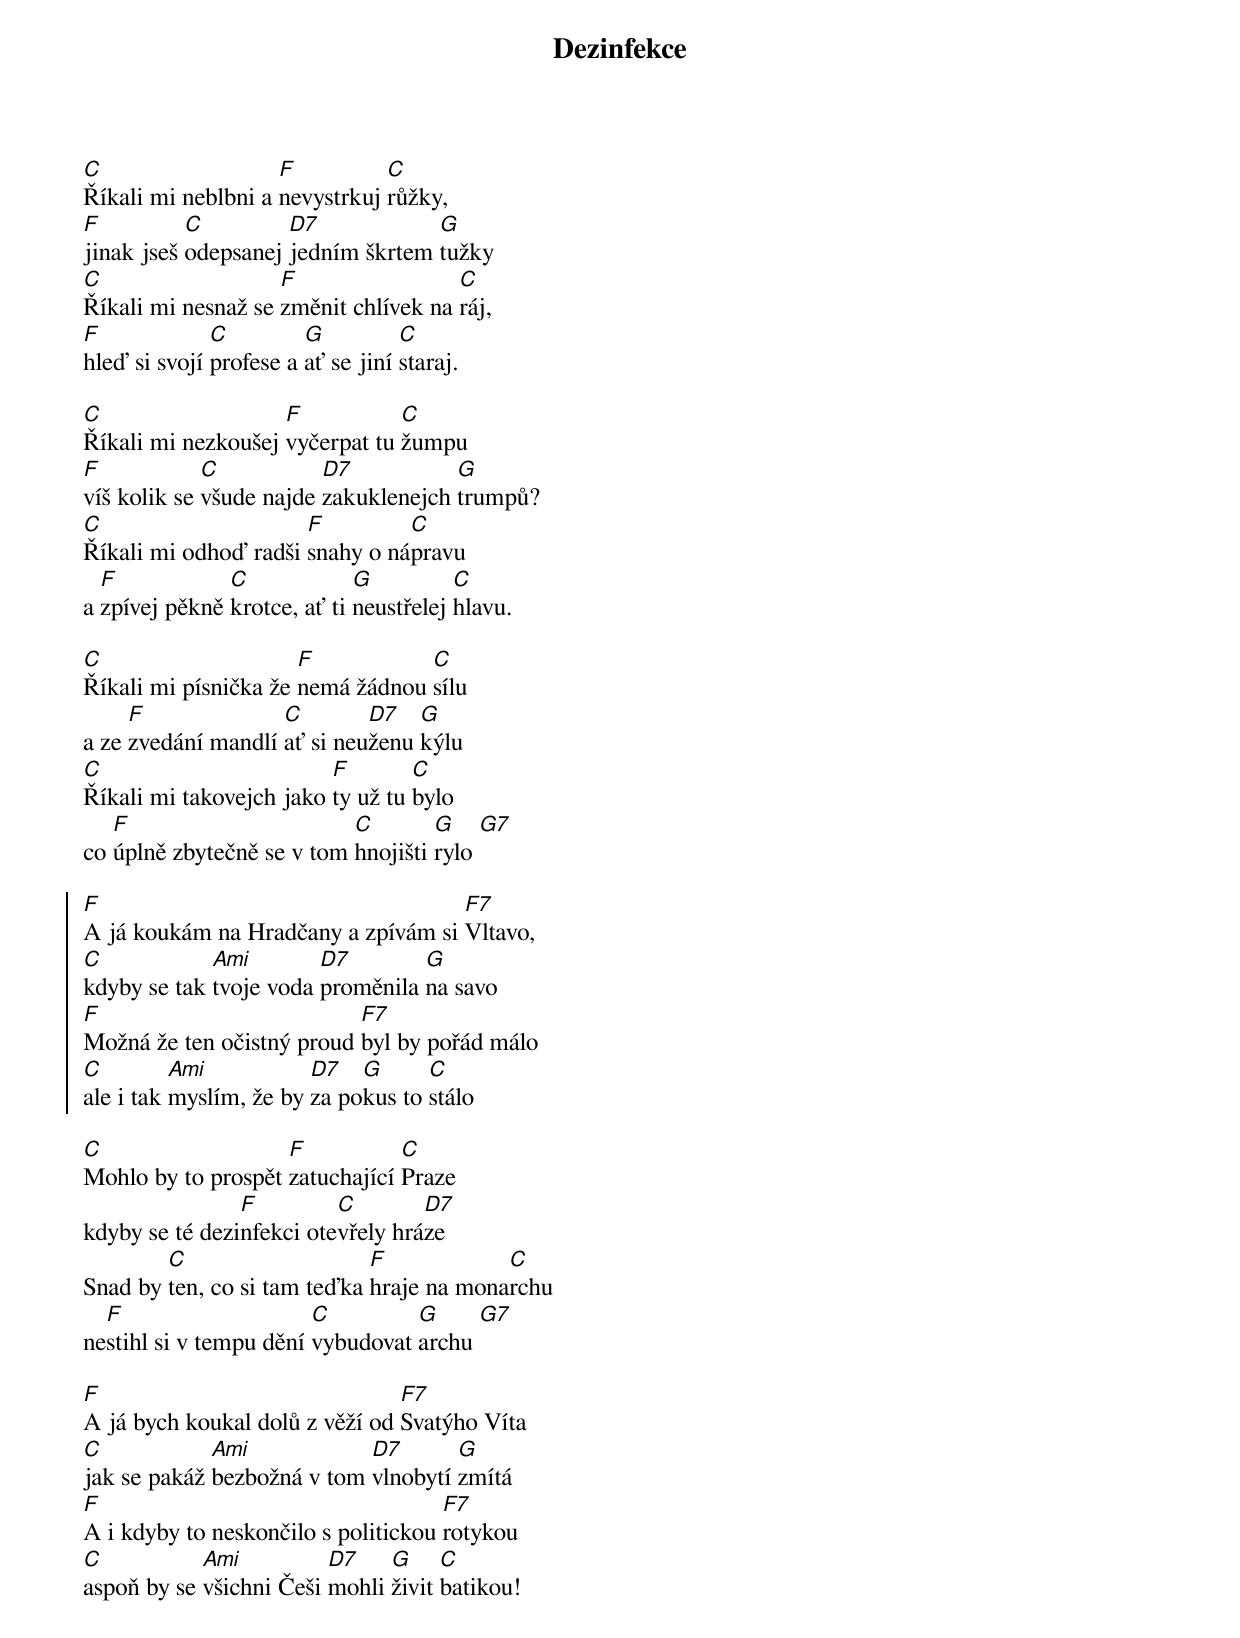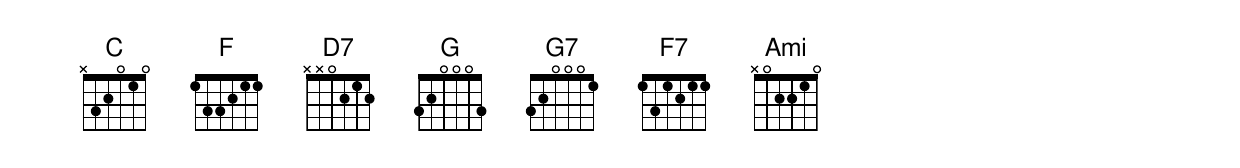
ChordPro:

{title: Dezinfekce}
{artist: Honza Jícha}
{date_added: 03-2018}
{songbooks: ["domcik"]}
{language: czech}
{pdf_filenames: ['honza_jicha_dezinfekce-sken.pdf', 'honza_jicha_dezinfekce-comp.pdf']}
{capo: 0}
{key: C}
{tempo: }
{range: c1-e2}
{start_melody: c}

{start_of_verse}
[C]Říkali mi neblbni a [F]nevystrkuj [C]růžky,
[F]jinak jseš [C]odepsanej [D7]jedním škrtem [G]tužky
[C]Říkali mi nesnaž se [F]změnit chlívek na [C]ráj,
[F]hleď si svojí [C]profese a [G]ať se jiní [C]staraj.
{end_of_verse}

{start_of_verse}
[C]Říkali mi nezkoušej [F]vyčerpat tu [C]žumpu
[F]víš kolik se [C]všude najde [D7]zakuklenejch [G]trumpů?
[C]Říkali mi odhoď radši [F]snahy o ná[C]pravu
a [F]zpívej pěkně [C]krotce, ať ti [G]neustřelej [C]hlavu.
{end_of_verse}

{start_of_verse}
[C]Říkali mi písnička že [F]nemá žádnou [C]sílu
a ze [F]zvedání mandlí [C]ať si neu[D7]ženu [G]kýlu
[C]Říkali mi takovejch jako [F]ty už tu [C]bylo
co [F]úplně zbytečně se v tom [C]hnojišti [G]rylo [G7]
{end_of_verse}

{start_of_chorus}
[F]A já koukám na Hradčany a zpívám si [F7]Vltavo,
[C]kdyby se tak [Ami]tvoje voda [D7]proměnila [G]na savo
[F]Možná že ten očistný proud [F7]byl by pořád málo
[C]ale i tak [Ami]myslím, že by [D7]za po[G]kus to [C]stálo
{end_of_chorus}

{start_of_verse}
[C]Mohlo by to prospět [F]zatuchající [C]Praze
kdyby se té dezi[F]nfekci ote[C]vřely hrá[D7]ze
Snad by [C]ten, co si tam teďka [F]hraje na mona[C]rchu
ne[F]stihl si v tempu dění [C]vybudovat [G]archu [G7]
{end_of_verse}

{start_of_verse}
[F]A já bych koukal dolů z věží od [F7]Svatýho Víta
[C]jak se pakáž [Ami]bezbožná v tom [D7]vlnobytí [G]zmítá
[F]A i kdyby to neskončilo s politickou [F7]rotykou
[C]aspoň by se [Ami]všichni Češi [D7]mohli [G]živit [C]batikou!
{end_of_verse}
